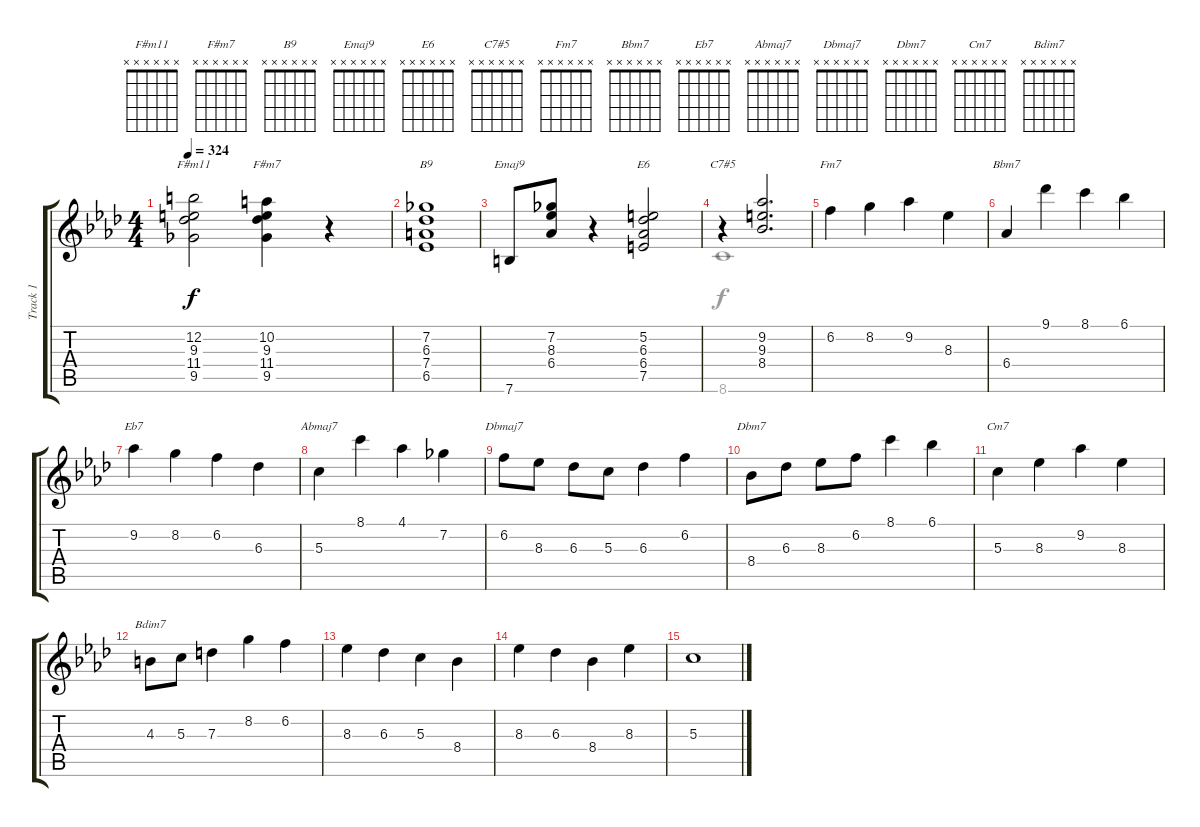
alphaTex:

\track ("Track 1" "Track 1") {instrument electricguitarjazz}
\staff {score tabs}
\tuning (E4 B3 G3 D3 A2 E2) {hide}
\chord ("F#m11" x x x x x x)
\chord ("F#m7" x x x x x x)
\chord ("B9" x x x x x x)
\chord ("Emaj9" x x x x x x)
\chord ("E6" x x x x x x)
\chord ("C7#5" x x x x x x)
\chord ("Fm7" x x x x x x)
\chord ("Bbm7" x x x x x x)
\chord ("Eb7" x x x x x x)
\chord ("Abmaj7" x x x x x x)
\chord ("Dbmaj7" x x x x x x)
\chord ("Dbm7" x x x x x x)
\chord ("Cm7" x x x x x x)
\chord ("Bdim7" x x x x x x)
\voice
\ts (4 4)
\tempo 324
\clef g2
\ks ab
(12.2 9.3 11.4 9.5).2{ch "F#m11" dy f} (10.2 9.3 11.4 9.5).4{ch "F#m7"} r.4 |
(7.2 6.3 7.4 6.5).1{ch "B9"} |
7.6.8{ch "Emaj9"} (7.2 8.3 6.4).8 r.4 (5.2 6.3 6.4 7.5).2{ch "E6"} |
r.4{ch "C7#5"} (9.2 9.3 8.4).2{d} |
6.2.4{ch "Fm7"} 8.2.4 9.2.4 8.3.4 |
6.4.4{ch "Bbm7"} 9.1.4 8.1.4 6.1.4 |
9.2.4{ch "Eb7"} 8.2.4 6.2.4 6.3.4 |
5.3.4{ch "Abmaj7"} 8.1.4 4.1.4 7.2.4 |
6.2.8{ch "Dbmaj7"} 8.3.8 6.3.8 5.3.8 6.3.4 6.2.4 |
8.4.8{ch "Dbm7"} 6.3.8 8.3.8 6.2.8 8.1.4 6.1.4 |
5.3.4{ch "Cm7"} 8.3.4 9.2.4 8.3.4 |
4.3.8{ch "Bdim7"} 5.3.8 7.3.4 8.2.4 6.2.4 |
8.3.4 6.3.4 5.3.4 8.4.4 |
8.3.4 6.3.4 8.4.4 8.3.4 |
5.3.1
\voice
\clef g2
\ottava regular
\simile none
\ks ab
|
|
|
8.6.1 |
|
|
|
|
|
|
|
|
|
|
